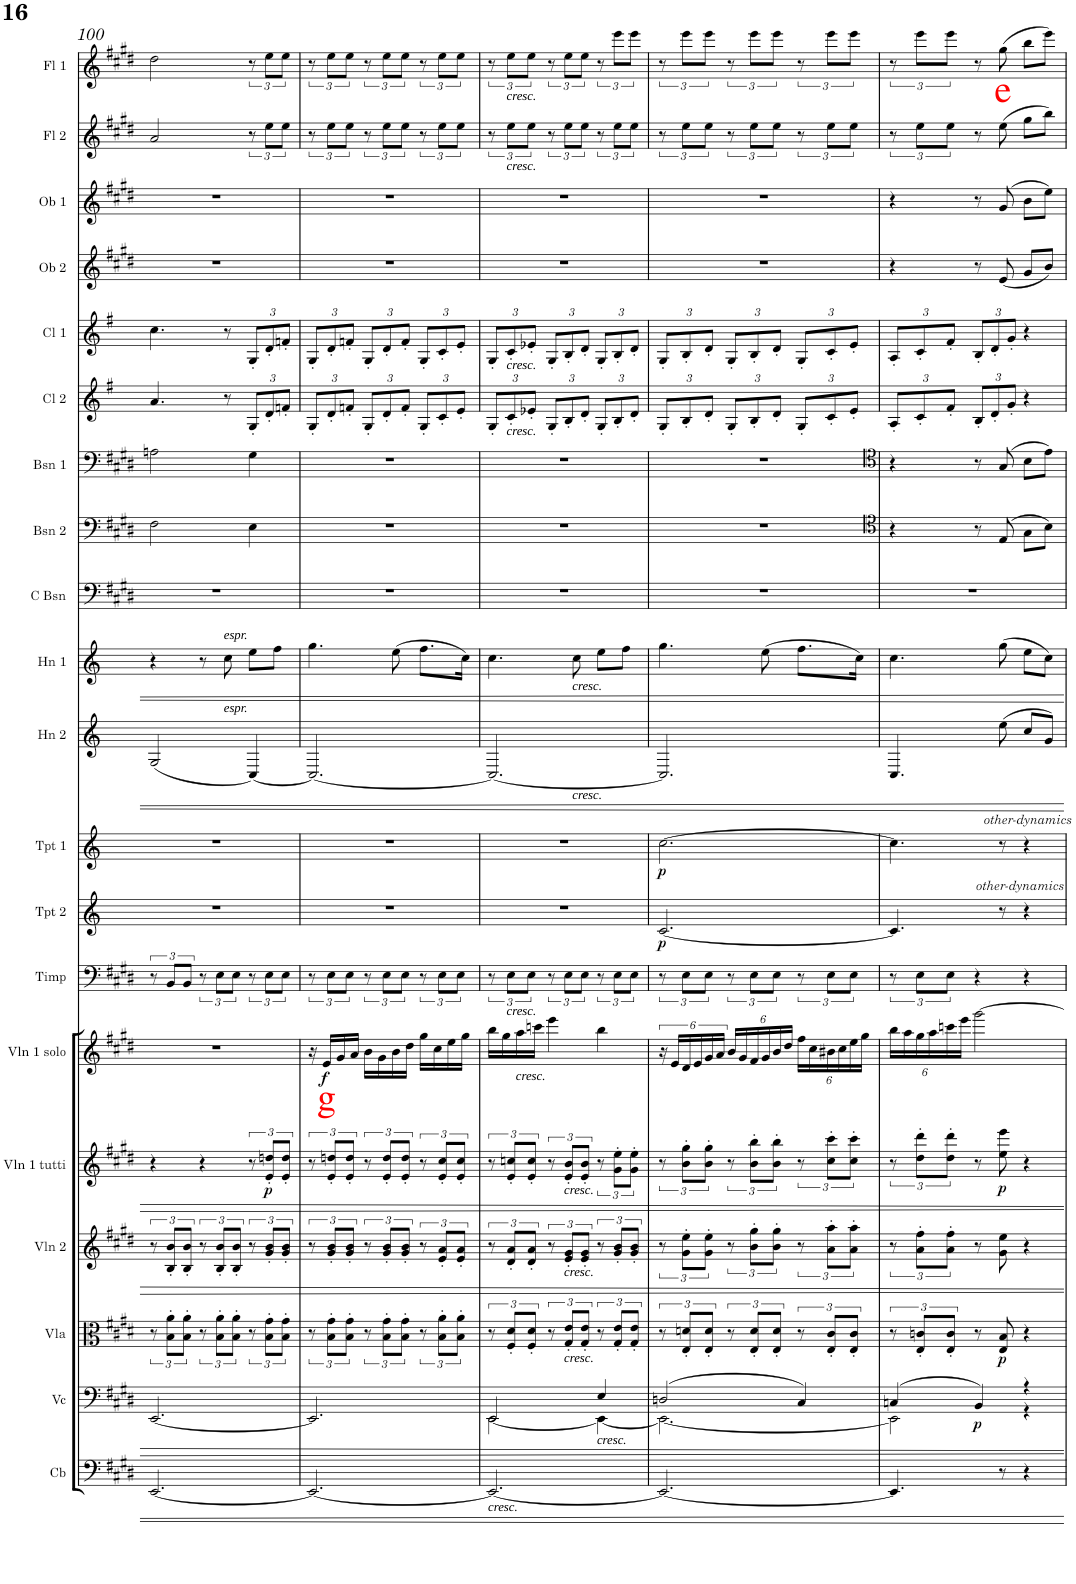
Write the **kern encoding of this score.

**kern	**kern	**dynam	**kern	**dynam	**kern	**kern	**dynam	**kern	**text	**dynam	**kern	**kern	**dynam	**kern	**dynam	**kern	**kern	**kern	**kern	**kern	**kern	**kern	**kern	**kern	**kern	**kern	**text
*part20	*part19	*part19	*part18	*part18	*part17	*part16	*part16	*part15	*part15	*part15	*part14	*part13	*part13	*part12	*part12	*part11	*part10	*part9	*part8	*part7	*part6	*part5	*part4	*part3	*part2	*part1	*part1
*staff20	*staff19	*staff19	*staff18	*staff18	*staff17	*staff16	*staff16	*staff15	*staff15	*staff15	*staff14	*staff13	*staff13	*staff12	*staff12	*staff11	*staff10	*staff9	*staff8	*staff7	*staff6	*staff5	*staff4	*staff3	*staff2	*staff1	*staff1
*I"Contrabass	*I"Violoncello	*	*I"Viola	*	*I"Violin 2	*I"Violin 1 tutti	*	*I"Violin 1 solo	*	*	*I"Timpani	*I"E Trumpet 2	*	*I"E Trumpet 1	*	*I"E Horn 2	*I"E Horn 1	*I"Contrabassoon	*I"Bassoon 2	*I"Bassoon 1	*I"A Clarinet 2	*I"A Clarinet 1	*I"Oboe 2	*I"Oboe 1	*I"Flute 2	*I"Flute 1	*
*I'Cb	*I'Vc	*	*I'Vla	*	*I'Vln 2	*I'Vln 1 tutti	*	*I'Vln 1 solo	*	*	*I'Timp	*I'Tpt 2	*	*I'Tpt 1	*	*I'Hn 2	*I'Hn 1	*I'C Bsn	*I'Bsn 2	*I'Bsn 1	*I'Cl 2	*I'Cl 1	*I'Ob 2	*I'Ob 1	*I'Fl 2	*I'Fl 1	*
!!LO:PB:g=z
*clefF4	*clefF4	*	*clefC3	*	*clefG2	*clefG2	*	*clefG2	*	*	*clefF4	*clefG2	*	*clefG2	*	*clefG2	*clefG2	*clefF4	*clefF4	*clefF4	*clefG2	*clefG2	*clefG2	*clefG2	*clefG2	*clefG2	*
*Trd7c12	*	*	*	*	*	*	*	*	*	*	*	*Trd-2c-4	*	*Trd-2c-4	*	*Trd5c8	*Trd5c8	*Trd7c12	*	*	*Trd2c3	*Trd2c3	*	*	*	*	*
*k[f#c#g#d#]	*k[f#c#g#d#]	*	*k[f#c#g#d#]	*	*k[f#c#g#d#]	*k[f#c#g#d#]	*	*k[f#c#g#d#]	*	*	*k[f#c#g#d#]	*k[]	*	*k[]	*	*k[]	*k[]	*k[f#c#g#d#]	*k[f#c#g#d#]	*k[f#c#g#d#]	*k[f#]	*k[f#]	*k[f#c#g#d#]	*k[f#c#g#d#]	*k[f#c#g#d#]	*k[f#c#g#d#]	*
*M3/4	*M3/4	*	*M3/4	*	*M3/4	*M3/4	*	*M3/4	*	*	*M3/4	*M3/4	*	*M3/4	*	*M3/4	*M3/4	*M3/4	*M3/4	*M3/4	*M3/4	*M3/4	*M3/4	*M3/4	*M3/4	*M3/4	*
=100	=100	=100	=100	=100	=100	=100	=100	=100	=100	=100	=100	=100	=100	=100	=100	=100	=100	=100	=100	=100	=100	=100	=100	=100	=100	=100	=100
*	*	*	*	*	*	*	*	*	*	*	*	*	*	*	*	*^	*	*	*	*	*	*	*	*	*	*	*
[2.EE/	[2.EE/	.	12r	.	12r	4r	.	2.r	.	.	12r	2.r	.	2.r	.	(2G/	4.ryy	4r	2.r	2F#\	2An\	4.a/	4.cc\	2.r	2.r	2a/	2dd#\	.
.	.	.	12B\' 12a\'L	.	12B/' 12b/'L	.	.	.	.	.	12BB/L	.	.	.	.	.	.	.	.	.	.	.	.	.	.	.	.	.
.	.	.	12B\' 12a\'J	.	12B/' 12b/'J	.	.	.	.	.	12BB/J	.	.	.	.	.	.	.	.	.	.	.	.	.	.	.	.	.
.	.	.	12r	.	12r	4r	.	.	.	.	12r	.	.	.	.	.	.	8r	.	.	.	.	.	.	.	.	.	.
.	.	.	12B\' 12a\'L	.	12B/' 12b/'L	.	.	.	.	.	12E\L	.	.	.	.	.	.	.	.	.	.	.	.	.	.	.	.	.
!	!	!	!	!	!	!	!	!	!	!	!	!	!	!	!	!	!	!LO:TX:a:i:t=espr.	!	!	!	!	!	!	!	!	!	!
!	!	!	!	!	!	!	!	!	!	!	!	!	!	!	!	!	!LO:TX:a:i:t=espr.	!	!	!	!	!	!	!	!	!	!	!
.	.	.	.	.	.	.	.	.	.	.	.	.	.	.	.	.	4.ryy	8cc\	.	.	.	8r	8r	.	.	.	.	.
.	.	.	12B\' 12a\'J	.	12B/' 12b/'J	.	.	.	.	.	12E\J	.	.	.	.	.	.	.	.	.	.	.	.	.	.	.	.	.
*	*	*	*	*	*	*	*	*	*	*	*	*	*	*	*	*	*	*	*	*	*	*Xbrackettup	*Xbrackettup	*	*	*	*	*
.	.	.	12r	.	12r	12r	.	.	.	.	12r	.	.	.	.	[4C/)	.	8ee\L	.	4E\	4G#\	12G'/L	12G'/L	.	.	12r	12r	.
!	!	!	!	!	!	!	!LO:DY:b	!	!	!	!	!	!	!	!	!	!	!	!	!	!	!	!	!	!	!	!	!
.	.	.	12B\' 12g#\'L	.	12g#/' 12b/'L	12e/' 12ddn/'L	p	.	.	.	12E\L	.	.	.	.	.	.	.	.	.	.	12d'/	12d'/	.	.	12ee\L	12ee\L	.
.	.	.	.	.	.	.	.	.	.	.	.	.	.	.	.	.	.	8ff\J	.	.	.	.	.	.	.	.	.	.
.	.	.	12B\' 12g#\'J	.	12g#/' 12b/'J	12e/' 12dd/'J	.	.	.	.	12E\J	.	.	.	.	.	.	.	.	.	.	12fn'/J	12fn'/J	.	.	12ee\J	12ee\J	.
*	*	*	*	*	*	*	*	*	*	*	*	*	*	*	*	*v	*v	*	*	*	*	*	*	*	*	*	*	*
=101	=101	=101	=101	=101	=101	=101	=101	=101	=101	=101	=101	=101	=101	=101	=101	=101	=101	=101	=101	=101	=101	=101	=101	=101	=101	=101	=101
2.EE/_	2.EE/]	.	12r	.	12r	12r	.	16r	.	.	12r	2.r	.	2.r	.	2.C/_	4.gg\	2.r	2.r	2.r	12G'/L	12G'/L	2.r	2.r	12r	12r	.
!	!	!	!	!	!	!	!	!	!LO:LY:b:color=#FF0000	!LO:DY:b	!	!	!	!	!	!	!	!	!	!	!	!	!	!	!	!	!
.	.	.	.	.	.	.	.	16e/LL	g	f	.	.	.	.	.	.	.	.	.	.	.	.	.	.	.	.	.
.	.	.	12B\' 12g#\'L	.	12g#/' 12b/'L	12e/' 12ddn/'L	.	.	.	.	12E\L	.	.	.	.	.	.	.	.	.	12d'/	12d'/	.	.	12ee\L	12ee\L	.
.	.	.	.	.	.	.	.	16g#/	.	.	.	.	.	.	.	.	.	.	.	.	.	.	.	.	.	.	.
.	.	.	12B\' 12g#\'J	.	12g#/' 12b/'J	12e/' 12dd/'J	.	.	.	.	12E\J	.	.	.	.	.	.	.	.	.	12fn'/J	12fn'/J	.	.	12ee\J	12ee\J	.
.	.	.	.	.	.	.	.	16a/JJ	.	.	.	.	.	.	.	.	.	.	.	.	.	.	.	.	.	.	.
.	.	.	12r	.	12r	12r	.	16b\LL	.	.	12r	.	.	.	.	.	.	.	.	.	12G'/L	12G'/L	.	.	12r	12r	.
.	.	.	.	.	.	.	.	16g#\	.	.	.	.	.	.	.	.	.	.	.	.	.	.	.	.	.	.	.
.	.	.	12B\' 12g#\'L	.	12g#/' 12b/'L	12e/' 12dd/'L	.	.	.	.	12E\L	.	.	.	.	.	.	.	.	.	12d'/	12d'/	.	.	12ee\L	12ee\L	.
.	.	.	.	.	.	.	.	16b\	.	.	.	.	.	.	.	.	(8ee\	.	.	.	.	.	.	.	.	.	.
.	.	.	12B\' 12g#\'J	.	12g#/' 12b/'J	12e/' 12dd/'J	.	.	.	.	12E\J	.	.	.	.	.	.	.	.	.	12f'/J	12f'/J	.	.	12ee\J	12ee\J	.
.	.	.	.	.	.	.	.	16dd#\JJ	.	.	.	.	.	.	.	.	.	.	.	.	.	.	.	.	.	.	.
.	.	.	12r	.	12r	12r	.	16gg#\LL	.	.	12r	.	.	.	.	.	8.ff\L	.	.	.	12G'/L	12G'/L	.	.	12r	12r	.
.	.	.	.	.	.	.	.	16cc#\	.	.	.	.	.	.	.	.	.	.	.	.	.	.	.	.	.	.	.
.	.	.	12B\' 12a\'L	.	12e/' 12a/'L	12e/' 12cc#/'L	.	.	.	.	12E\L	.	.	.	.	.	.	.	.	.	12c'/	12c'/	.	.	12ee\L	12ee\L	.
.	.	.	.	.	.	.	.	16ee\	.	.	.	.	.	.	.	.	.	.	.	.	.	.	.	.	.	.	.
.	.	.	12B\' 12a\'J	.	12e/' 12a/'J	12e/' 12cc#/'J	.	.	.	.	12E\J	.	.	.	.	.	.	.	.	.	12e'/J	12e'/J	.	.	12ee\J	12ee\J	.
.	.	.	.	.	.	.	.	16gg#\JJ	.	.	.	.	.	.	.	.	16cc\Jk)	.	.	.	.	.	.	.	.	.	.
=102	=102	=102	=102	=102	=102	=102	=102	=102	=102	=102	=102	=102	=102	=102	=102	=102	=102	=102	=102	=102	=102	=102	=102	=102	=102	=102	=102
*	*^	*	*	*	*	*	*	*	*	*	*	*	*	*	*	*	*	*	*	*	*	*	*	*	*	*	*
!LO:TX:b:i:t=cresc.	!	!	!	!	!	!	!	!	!	!	!	!	!	!	!	!	!	!	!	!	!	!	!	!	!	!	!	!
*	*	*	*	*	*	*	*	*	*	*	*	*	*	*	*	*	*^	*	*	*	*	*	*	*	*	*	*	*
2.EE/_	2EE/	[2EE\	.	12r	.	12r	12r	.	16bb\LL	.	.	12r	2.r	.	2.r	.	2.C/_	4.ryy	4.cc\	2.r	2.r	2.r	12G'/L	12G'/L	2.r	2.r	12r	12r	.
.	.	.	.	.	.	.	.	.	16gg#\	.	.	.	.	.	.	.	.	.	.	.	.	.	.	.	.	.	.	.	.
!	!	!	!	!	!	!	!	!	!	!	!	!	!	!	!	!	!	!	!	!	!	!	!	!	!	!	!	!LO:TX:b:i:t=cresc.	!
!	!	!	!	!	!	!	!	!	!	!	!	!	!	!	!	!	!	!	!	!	!	!	!	!	!	!	!LO:TX:b:i:t=cresc.	!	!
!	!	!	!	!	!	!	!	!	!	!	!	!	!	!	!	!	!	!	!	!	!	!	!	!LO:TX:b:i:t=cresc.	!	!	!	!	!
!	!	!	!	!	!	!	!	!	!	!	!	!	!	!	!	!	!	!	!	!	!	!	!LO:TX:b:i:t=cresc.	!	!	!	!	!	!
!	!	!	!	!	!	!	!	!	!	!	!	!LO:TX:b:i:t=cresc.	!	!	!	!	!	!	!	!	!	!	!	!	!	!	!	!	!
.	.	.	.	12F#/' 12d#/'L	.	12d#/' 12a/'L	12e/' 12ccn/'L	.	.	.	.	12E\L	.	.	.	.	.	.	.	.	.	.	12c'/	12c'/	.	.	12ee\L	12ee\L	.
!	!	!	!	!	!	!	!	!	!LO:TX:b:i:t=cresc.	!	!	!	!	!	!	!	!	!	!	!	!	!	!	!	!	!	!	!	!
.	.	.	.	.	.	.	.	.	16aa\	.	.	.	.	.	.	.	.	.	.	.	.	.	.	.	.	.	.	.	.
.	.	.	.	12F#/' 12d#/'J	.	12d#/' 12a/'J	12e/' 12cc/'J	.	.	.	.	12E\J	.	.	.	.	.	.	.	.	.	.	12e-X'/J	12e-X'/J	.	.	12ee\J	12ee\J	.
.	.	.	.	.	.	.	.	.	16cccn\JJ	.	.	.	.	.	.	.	.	.	.	.	.	.	.	.	.	.	.	.	.
.	.	.	.	12r	.	12r	12r	.	4eee\	.	.	12r	.	.	.	.	.	.	.	.	.	.	12G'/L	12G'/L	.	.	12r	12r	.
!	!	!	!	!	!	!	!LO:TX:b:i:t=cresc.	!	!	!	!	!	!	!	!	!	!	!	!	!	!	!	!	!	!	!	!	!	!
!	!	!	!	!	!	!LO:TX:b:i:t=cresc.	!	!	!	!	!	!	!	!	!	!	!	!	!	!	!	!	!	!	!	!	!	!	!
!	!	!	!	!LO:TX:b:i:t=cresc.	!	!	!	!	!	!	!	!	!	!	!	!	!	!	!	!	!	!	!	!	!	!	!	!	!
.	.	.	.	12G#/' 12e/'L	.	12e/' 12g#/'L	12e/' 12b/'L	.	.	.	.	12E\L	.	.	.	.	.	.	.	.	.	.	12B'/	12B'/	.	.	12ee\L	12ee\L	.
!	!	!	!	!	!	!	!	!	!	!	!	!	!	!	!	!	!	!	!LO:TX:b:i:t=cresc.	!	!	!	!	!	!	!	!	!	!
!	!	!	!	!	!	!	!	!	!	!	!	!	!	!	!	!	!	!LO:TX:b:i:t=cresc.	!	!	!	!	!	!	!	!	!	!	!
.	.	.	.	.	.	.	.	.	.	.	.	.	.	.	.	.	.	4.ryy	8cc\	.	.	.	.	.	.	.	.	.	.
.	.	.	.	12G#/' 12e/'J	.	12e/' 12g#/'J	12e/' 12b/'J	.	.	.	.	12E\J	.	.	.	.	.	.	.	.	.	.	12d'/J	12d'/J	.	.	12ee\J	12ee\J	.
!	!LO:TX:b:i:t=cresc.	!	!	!	!	!	!	!	!	!	!	!	!	!	!	!	!	!	!	!	!	!	!	!	!	!	!	!	!
.	4E/	4EE\_	.	12r	.	12r	12r	.	4bb\	.	.	12r	.	.	.	.	.	.	8ee\L	.	.	.	12G'/L	12G'/L	.	.	12r	12r	.
.	.	.	.	12G#/' 12e/'L	.	12g#/' 12b/'L	12g#\' 12ee\'L	.	.	.	.	12E\L	.	.	.	.	.	.	.	.	.	.	12B'/	12B'/	.	.	12ee\L	12eee\L	.
.	.	.	.	.	.	.	.	.	.	.	.	.	.	.	.	.	.	.	8ff\J	.	.	.	.	.	.	.	.	.	.
.	.	.	.	12G#/' 12e/'J	.	12g#/' 12b/'J	12g#\' 12ee\'J	.	.	.	.	12E\J	.	.	.	.	.	.	.	.	.	.	12d'/J	12d'/J	.	.	12ee\J	12eee\J	.
=103	=103	=103	=103	=103	=103	=103	=103	=103	=103	=103	=103	=103	=103	=103	=103	=103	=103	=103	=103	=103	=103	=103	=103	=103	=103	=103	=103	=103	=103
!	!	!	!	!	!	!	!	!	!	!	!	!	!	!LO:DY:b	!	!LO:DY:b	!	!	!	!	!	!	!	!	!	!	!	!	!
*	*	*	*	*	*	*	*	*	*	*	*	*	*	*	*	*	*v	*v	*	*	*	*	*	*	*	*	*	*	*
2.EE/_	(2Dn/	2.EE\_	.	12r	.	12r	12r	.	24r	.	.	12r	[2.c/	p	[2.cc\	p	2.C/]	4.gg\	2.r	2.r	2.r	12G'/L	12G'/L	2.r	2.r	12r	12r	.
.	.	.	.	.	.	.	.	.	24e/LL	.	.	.	.	.	.	.	.	.	.	.	.	.	.	.	.	.	.	.
.	.	.	.	12E/' 12dn/'L	.	12g#\' 12ee\'L	12b\' 12gg#\'L	.	24d#/	.	.	12E\L	.	.	.	.	.	.	.	.	.	12B'/	12B'/	.	.	12ee\L	12eee\L	.
.	.	.	.	.	.	.	.	.	24e/	.	.	.	.	.	.	.	.	.	.	.	.	.	.	.	.	.	.	.
.	.	.	.	12E/' 12d/'J	.	12g#\' 12ee\'J	12b\' 12gg#\'J	.	24g#/	.	.	12E\J	.	.	.	.	.	.	.	.	.	12d'/J	12d'/J	.	.	12ee\J	12eee\J	.
.	.	.	.	.	.	.	.	.	24a/JJ	.	.	.	.	.	.	.	.	.	.	.	.	.	.	.	.	.	.	.
*	*	*	*	*	*	*	*	*	*Xbrackettup	*	*	*	*	*	*	*	*	*	*	*	*	*	*	*	*	*	*	*
.	.	.	.	12r	.	12r	12r	.	24b/LL	.	.	12r	.	.	.	.	.	.	.	.	.	12G'/L	12G'/L	.	.	12r	12r	.
.	.	.	.	.	.	.	.	.	24g#/	.	.	.	.	.	.	.	.	.	.	.	.	.	.	.	.	.	.	.
.	.	.	.	12E/' 12d/'L	.	12b\' 12gg#\'L	12b\' 12bb\'L	.	24f#/	.	.	12E\L	.	.	.	.	.	.	.	.	.	12B'/	12B'/	.	.	12ee\L	12eee\L	.
.	.	.	.	.	.	.	.	.	24g#/	.	.	.	.	.	.	.	.	(8ee\	.	.	.	.	.	.	.	.	.	.
.	.	.	.	12E/' 12d/'J	.	12b\' 12gg#\'J	12b\' 12bb\'J	.	24b/	.	.	12E\J	.	.	.	.	.	.	.	.	.	12d'/J	12d'/J	.	.	12ee\J	12eee\J	.
.	.	.	.	.	.	.	.	.	24dd#/JJ	.	.	.	.	.	.	.	.	.	.	.	.	.	.	.	.	.	.	.
.	4C#/)	.	.	12r	.	12r	12r	.	24ff#\LL	.	.	12r	.	.	.	.	.	8.ff\L	.	.	.	12G'/L	12G'/L	.	.	12r	12r	.
.	.	.	.	.	.	.	.	.	24cc#\	.	.	.	.	.	.	.	.	.	.	.	.	.	.	.	.	.	.	.
.	.	.	.	12E/' 12c#/'L	.	12a\' 12aa\'L	12cc#\' 12ccc#\'L	.	24b#X\	.	.	12E\L	.	.	.	.	.	.	.	.	.	12c'/	12c'/	.	.	12ee\L	12eee\L	.
.	.	.	.	.	.	.	.	.	24cc#\	.	.	.	.	.	.	.	.	.	.	.	.	.	.	.	.	.	.	.
.	.	.	.	12E/' 12c#/'J	.	12a\' 12aa\'J	12cc#\' 12ccc#\'J	.	24ee\	.	.	12E\J	.	.	.	.	.	.	.	.	.	12e'/J	12e'/J	.	.	12ee\J	12eee\J	.
.	.	.	.	.	.	.	.	.	.	.	.	.	.	.	.	.	.	16cc\Jk)	.	.	.	.	.	.	.	.	.	.
.	.	.	.	.	.	.	.	.	24gg#\JJ	.	.	.	.	.	.	.	.	.	.	.	.	.	.	.	.	.	.	.
=104	=104	=104	=104	=104	=104	=104	=104	=104	=104	=104	=104	=104	=104	=104	=104	=104	=104	=104	=104	=104	=104	=104	=104	=104	=104	=104	=104	=104
*	*	*	*	*	*	*	*	*	*	*	*	*	*	*	*	*	*	*	*	*clefC4	*clefC4	*	*	*	*	*	*	*
4.EE/]	(4Cn/	2EE\]	.	12r	.	12r	12r	.	24bb\LL	.	.	12r	4.c/]	.	4.cc\]	.	4.C/	4.cc\	2.r	4r	4r	12A'/L	12A'/L	4r	4r	12r	12r	.
.	.	.	.	.	.	.	.	.	24aa\	.	.	.	.	.	.	.	.	.	.	.	.	.	.	.	.	.	.	.
.	.	.	.	12E/' 12cn/'L	.	12a\' 12ff#\'L	12dd#\' 12ddd#\'L	.	24gg#\	.	.	12E\L	.	.	.	.	.	.	.	.	.	12c'/	12c'/	.	.	12ee\L	12eee\L	.
.	.	.	.	.	.	.	.	.	24aa\	.	.	.	.	.	.	.	.	.	.	.	.	.	.	.	.	.	.	.
.	.	.	.	12E/' 12c/'J	.	12a\' 12ff#\'J	12dd#\' 12ddd#\'J	.	24cccn\	.	.	12E\J	.	.	.	.	.	.	.	.	.	12f#'/J	12f#'/J	.	.	12ee\J	12eee\J	.
.	.	.	.	.	.	.	.	.	24eee\JJ	.	.	.	.	.	.	.	.	.	.	.	.	.	.	.	.	.	.	.
!	!	!	!LO:DY:b	!	!	!	!	!	!	!	!	!	!	!	!	!	!	!	!	!	!	!	!	!	!	!	!	!
.	4BB/)	.	p	8r	.	8r	8r	.	[2ggg#\	.	.	4r	.	.	.	.	.	.	.	8r	8r	12B'/L	12B'/L	8r	8r	8r	8r	.
.	.	.	.	.	.	.	.	.	.	.	.	.	.	.	.	.	.	.	.	.	.	12d'/	12d'/	.	.	.	.	.
!	!	!	!	!	!LO:DY:b	!	!	!LO:DY:b	!	!	!	!	!	!	!	!	!	!	!	!	!	!	!	!	!	!	!	!LO:LY:b:color=#FF0000
8r	.	.	.	8E/ 8B/	p	8g#\ 8ee\	8ee\ 8eee\	p	.	.	.	.	8r	.	8r	.	(8ee\	(8gg\	.	(8E/	(8G#/	.	.	(8e/	(8g#/	(8ee\	(8gg#\	e
.	.	.	.	.	.	.	.	.	.	.	.	.	.	.	.	.	.	.	.	.	.	12g'/J	12g'/J	.	.	.	.	.
!	!	!	!	!	!	!	!	!	!	!	!	!	!	!LO:DY:a	!	!LO:DY:a	!	!	!	!	!	!	!	!	!	!	!	!
4r	4r	4r	.	4r	.	4r	4r	.	.	.	.	4r	4r	other-dynamics	4r	other-dynamics	8cc/L	8ee\L	.	8G#\L	8B\L	4r	4r	8g#/L	8b\L	8gg#\L	8bb\L	.
.	.	.	.	.	.	.	.	.	.	.	.	.	.	.	.	.	8g/J)	8cc\J)	.	8B\J)	8e\J)	.	.	8b/J)	8ee\J)	8bb\J)	8eee\J)	.
*	*v	*v	*	*	*	*	*	*	*	*	*	*	*	*	*	*	*	*	*	*	*	*	*	*	*	*	*	*
=	=	=	=	=	=	=	=	=	=	=	=	=	=	=	=	=	=	=	=	=	=	=	=	=	=	=	=
*-	*-	*-	*-	*-	*-	*-	*-	*-	*-	*-	*-	*-	*-	*-	*-	*-	*-	*-	*-	*-	*-	*-	*-	*-	*-	*-	*-
